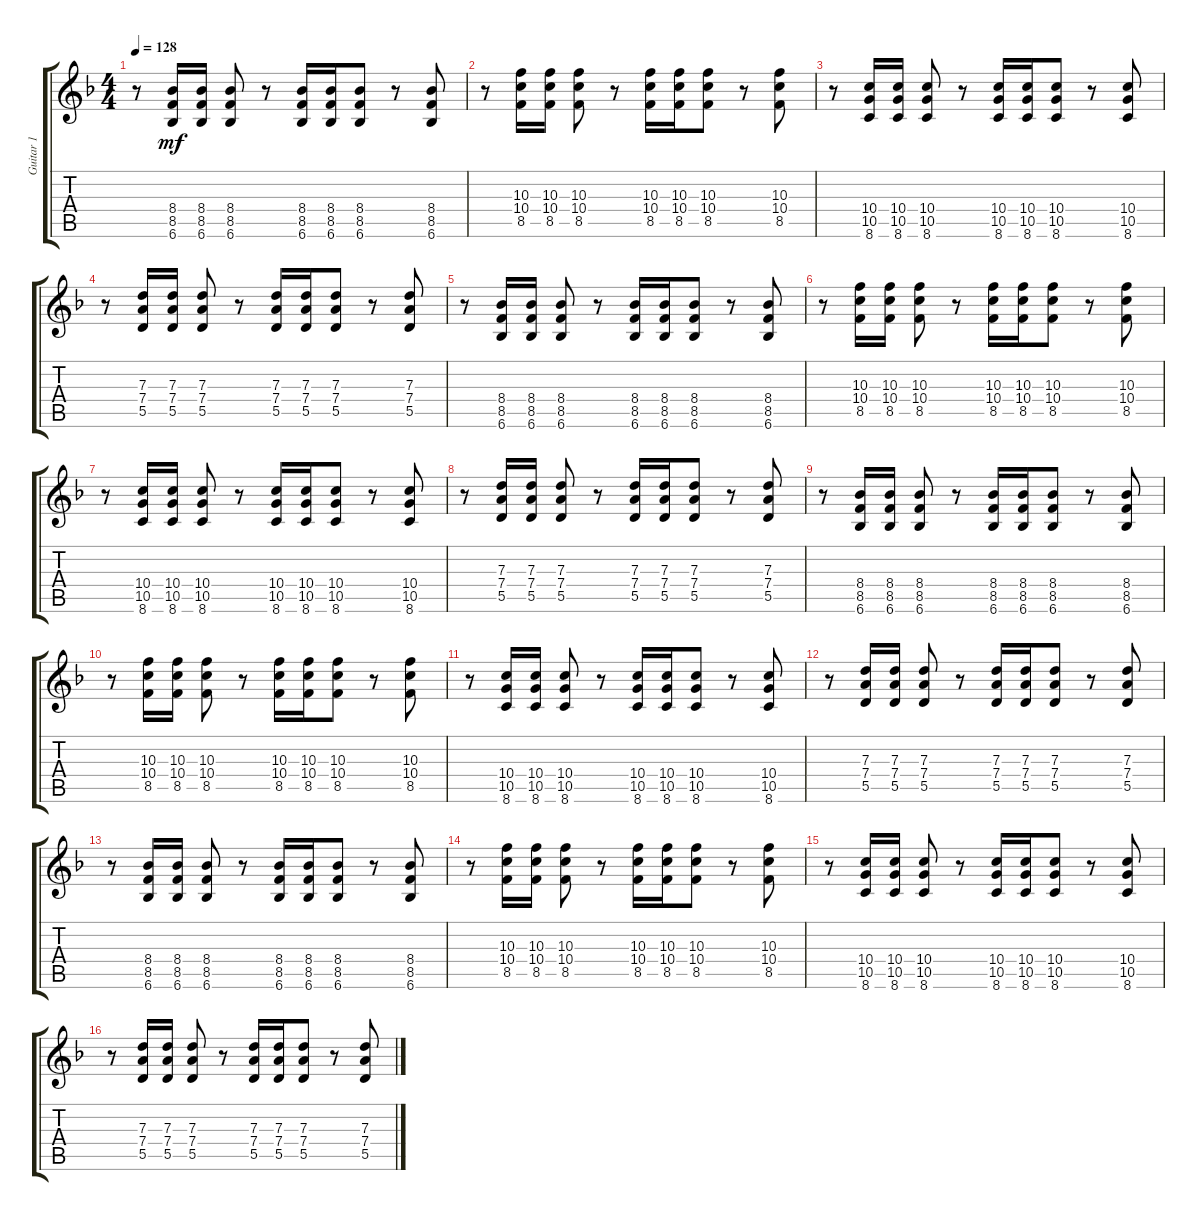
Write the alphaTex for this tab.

\track ("Guitar 1" "Guitar 1") {instrument acousticguitarnylon}
\staff {score tabs}
\tuning (E4 B3 G3 D3 A2 E2) {hide}
\ts (4 4)
\tempo 128
\clef g2
\ks f
r.8{dy mf} (8.4 8.5 6.6).16 (8.4 8.5 6.6).16 (8.4 8.5 6.6).8 r.8 (8.4 8.5 6.6).16 (8.4 8.5 6.6).16 (8.4 8.5 6.6).8 r.8 (8.4 8.5 6.6).8 |
r.8 (10.3 10.4 8.5).16 (10.3 10.4 8.5).16 (10.3 10.4 8.5).8 r.8 (10.3 10.4 8.5).16 (10.3 10.4 8.5).16 (10.3 10.4 8.5).8 r.8 (10.3 10.4 8.5).8 |
r.8 (10.4 10.5 8.6).16 (10.4 10.5 8.6).16 (10.4 10.5 8.6).8 r.8 (10.4 10.5 8.6).16 (10.4 10.5 8.6).16 (10.4 10.5 8.6).8 r.8 (10.4 10.5 8.6).8 |
r.8 (7.3 7.4 5.5).16 (7.3 7.4 5.5).16 (7.3 7.4 5.5).8 r.8 (7.3 7.4 5.5).16 (7.3 7.4 5.5).16 (7.3 7.4 5.5).8 r.8 (7.3 7.4 5.5).8 |
r.8 (8.4 8.5 6.6).16 (8.4 8.5 6.6).16 (8.4 8.5 6.6).8 r.8 (8.4 8.5 6.6).16 (8.4 8.5 6.6).16 (8.4 8.5 6.6).8 r.8 (8.4 8.5 6.6).8 |
r.8 (10.3 10.4 8.5).16 (10.3 10.4 8.5).16 (10.3 10.4 8.5).8 r.8 (10.3 10.4 8.5).16 (10.3 10.4 8.5).16 (10.3 10.4 8.5).8 r.8 (10.3 10.4 8.5).8 |
r.8 (10.4 10.5 8.6).16 (10.4 10.5 8.6).16 (10.4 10.5 8.6).8 r.8 (10.4 10.5 8.6).16 (10.4 10.5 8.6).16 (10.4 10.5 8.6).8 r.8 (10.4 10.5 8.6).8 |
r.8 (7.3 7.4 5.5).16 (7.3 7.4 5.5).16 (7.3 7.4 5.5).8 r.8 (7.3 7.4 5.5).16 (7.3 7.4 5.5).16 (7.3 7.4 5.5).8 r.8 (7.3 7.4 5.5).8 |
r.8 (8.4 8.5 6.6).16 (8.4 8.5 6.6).16 (8.4 8.5 6.6).8 r.8 (8.4 8.5 6.6).16 (8.4 8.5 6.6).16 (8.4 8.5 6.6).8 r.8 (8.4 8.5 6.6).8 |
r.8 (10.3 10.4 8.5).16 (10.3 10.4 8.5).16 (10.3 10.4 8.5).8 r.8 (10.3 10.4 8.5).16 (10.3 10.4 8.5).16 (10.3 10.4 8.5).8 r.8 (10.3 10.4 8.5).8 |
r.8 (10.4 10.5 8.6).16 (10.4 10.5 8.6).16 (10.4 10.5 8.6).8 r.8 (10.4 10.5 8.6).16 (10.4 10.5 8.6).16 (10.4 10.5 8.6).8 r.8 (10.4 10.5 8.6).8 |
r.8 (7.3 7.4 5.5).16 (7.3 7.4 5.5).16 (7.3 7.4 5.5).8 r.8 (7.3 7.4 5.5).16 (7.3 7.4 5.5).16 (7.3 7.4 5.5).8 r.8 (7.3 7.4 5.5).8 |
r.8 (8.4 8.5 6.6).16 (8.4 8.5 6.6).16 (8.4 8.5 6.6).8 r.8 (8.4 8.5 6.6).16 (8.4 8.5 6.6).16 (8.4 8.5 6.6).8 r.8 (8.4 8.5 6.6).8 |
r.8 (10.3 10.4 8.5).16 (10.3 10.4 8.5).16 (10.3 10.4 8.5).8 r.8 (10.3 10.4 8.5).16 (10.3 10.4 8.5).16 (10.3 10.4 8.5).8 r.8 (10.3 10.4 8.5).8 |
r.8 (10.4 10.5 8.6).16 (10.4 10.5 8.6).16 (10.4 10.5 8.6).8 r.8 (10.4 10.5 8.6).16 (10.4 10.5 8.6).16 (10.4 10.5 8.6).8 r.8 (10.4 10.5 8.6).8 |
r.8 (7.3 7.4 5.5).16 (7.3 7.4 5.5).16 (7.3 7.4 5.5).8 r.8 (7.3 7.4 5.5).16 (7.3 7.4 5.5).16 (7.3 7.4 5.5).8 r.8 (7.3 7.4 5.5).8
